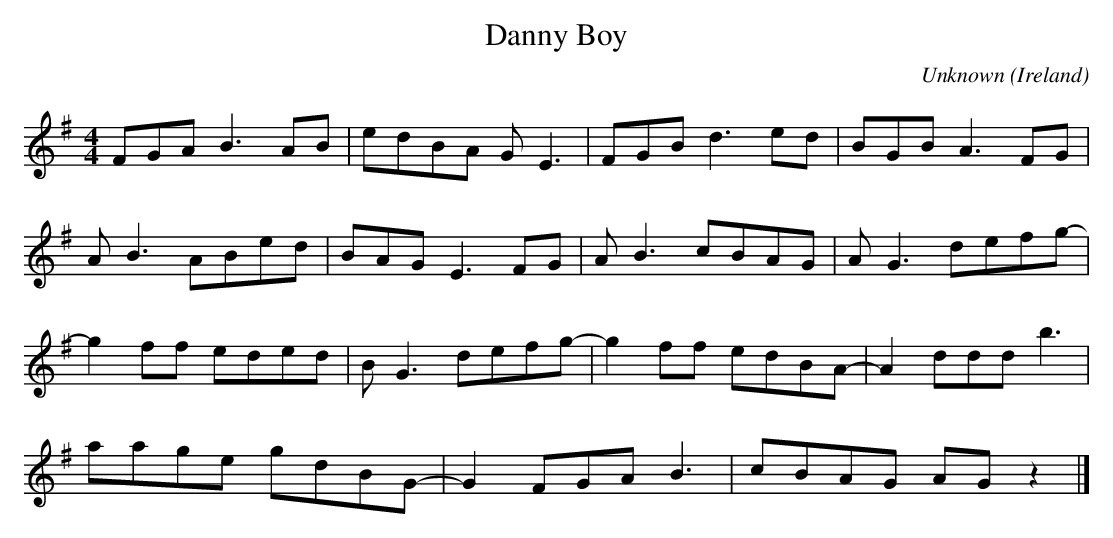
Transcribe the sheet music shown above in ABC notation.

X:1
T:Danny Boy
C:Unknown
O:Ireland
M:4/4
L:1/8
K:G
FGAB3AB | edBA GE3 | FGBd3ed | BGBA3FG |
AB3ABed | BAGE3FG | AB3cBAG | AG3defg-|
g2ff eded | BG3 defg-| g2 ff edBA-| A2dddb3 |
aage gdBG-| G2FGAB3 | cBAG AG z2 |]
